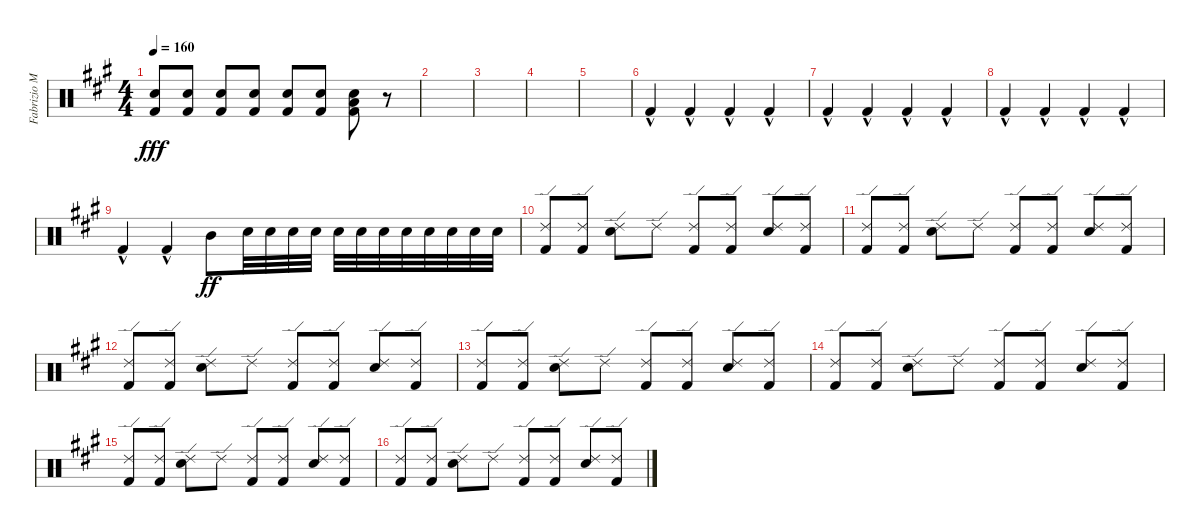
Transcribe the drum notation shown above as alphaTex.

\track ("Fabrizio Moretti" "Fabrizio M") {instrument percussion}
\staff {score}
\articulation defaults
\ts (4 4)
\tempo 160
\clef neutral
\ks a
("Electric Snare (hit)" "Kick (hit) 2").8{dy fff} ("Electric Snare (hit)" "Kick (hit) 2").8 ("Electric Snare (hit)" "Kick (hit) 2").8 ("Electric Snare (hit)" "Kick (hit) 2").8 ("Electric Snare (hit)" "Kick (hit) 2").8 ("Electric Snare (hit)" "Kick (hit) 2").8 ("Electric Snare (hit)" "Kick (hit) 2" "Low Floor Tom (hit)").8 r.8 |
|
|
|
|
"Kick (hit) 2"{hac}.4 "Kick (hit) 2"{hac}.4 "Kick (hit) 2"{hac}.4 "Kick (hit) 2"{hac}.4 |
"Kick (hit) 2"{hac}.4 "Kick (hit) 2"{hac}.4 "Kick (hit) 2"{hac}.4 "Kick (hit) 2"{hac}.4 |
"Kick (hit) 2"{hac}.4 "Kick (hit) 2"{hac}.4 "Kick (hit) 2"{hac}.4 "Kick (hit) 2"{hac}.4 |
"Kick (hit) 2"{hac}.4 "Kick (hit) 2"{hac}.4 "Mid Tom (hit)".8{dy ff} "Electric Snare (hit)".32 "Electric Snare (hit)".32 "Electric Snare (hit)".32 "Electric Snare (hit)".32 "Electric Snare (hit)".32 "Electric Snare (hit)".32 "Electric Snare (hit)".32 "Electric Snare (hit)".32 "Electric Snare (hit)".32 "Electric Snare (hit)".32 "Electric Snare (hit)".32 "Electric Snare (hit)".32 |
("Ride (edge) 2" "Kick (hit) 2").8 ("Ride (edge) 2" "Kick (hit) 2").8 ("Ride (edge) 2" "Electric Snare (hit)").8 "Ride (edge) 2".8 ("Ride (edge) 2" "Kick (hit) 2").8 ("Ride (edge) 2" "Kick (hit) 2").8 ("Ride (edge) 2" "Electric Snare (hit)").8 ("Ride (edge) 2" "Kick (hit) 2").8 |
("Ride (edge) 2" "Kick (hit) 2").8 ("Ride (edge) 2" "Kick (hit) 2").8 ("Ride (edge) 2" "Electric Snare (hit)").8 "Ride (edge) 2".8 ("Ride (edge) 2" "Kick (hit) 2").8 ("Ride (edge) 2" "Kick (hit) 2").8 ("Ride (edge) 2" "Electric Snare (hit)").8 ("Ride (edge) 2" "Kick (hit) 2").8 |
("Ride (edge) 2" "Kick (hit) 2").8 ("Ride (edge) 2" "Kick (hit) 2").8 ("Ride (edge) 2" "Electric Snare (hit)").8 "Ride (edge) 2".8 ("Ride (edge) 2" "Kick (hit) 2").8 ("Ride (edge) 2" "Kick (hit) 2").8 ("Ride (edge) 2" "Electric Snare (hit)").8 ("Ride (edge) 2" "Kick (hit) 2").8 |
("Ride (edge) 2" "Kick (hit) 2").8 ("Ride (edge) 2" "Kick (hit) 2").8 ("Ride (edge) 2" "Electric Snare (hit)").8 "Ride (edge) 2".8 ("Ride (edge) 2" "Kick (hit) 2").8 ("Ride (edge) 2" "Kick (hit) 2").8 ("Ride (edge) 2" "Electric Snare (hit)").8 ("Ride (edge) 2" "Kick (hit) 2").8 |
("Ride (edge) 2" "Kick (hit) 2").8 ("Ride (edge) 2" "Kick (hit) 2").8 ("Ride (edge) 2" "Electric Snare (hit)").8 "Ride (edge) 2".8 ("Ride (edge) 2" "Kick (hit) 2").8 ("Ride (edge) 2" "Kick (hit) 2").8 ("Ride (edge) 2" "Electric Snare (hit)").8 ("Ride (edge) 2" "Kick (hit) 2").8 |
("Ride (edge) 2" "Kick (hit) 2").8 ("Ride (edge) 2" "Kick (hit) 2").8 ("Ride (edge) 2" "Electric Snare (hit)").8 "Ride (edge) 2".8 ("Ride (edge) 2" "Kick (hit) 2").8 ("Ride (edge) 2" "Kick (hit) 2").8 ("Ride (edge) 2" "Electric Snare (hit)").8 ("Ride (edge) 2" "Kick (hit) 2").8 |
("Ride (edge) 2" "Kick (hit) 2").8 ("Ride (edge) 2" "Kick (hit) 2").8 ("Ride (edge) 2" "Electric Snare (hit)").8 "Ride (edge) 2".8 ("Ride (edge) 2" "Kick (hit) 2").8 ("Ride (edge) 2" "Kick (hit) 2").8 ("Ride (edge) 2" "Electric Snare (hit)").8 ("Ride (edge) 2" "Kick (hit) 2").8
